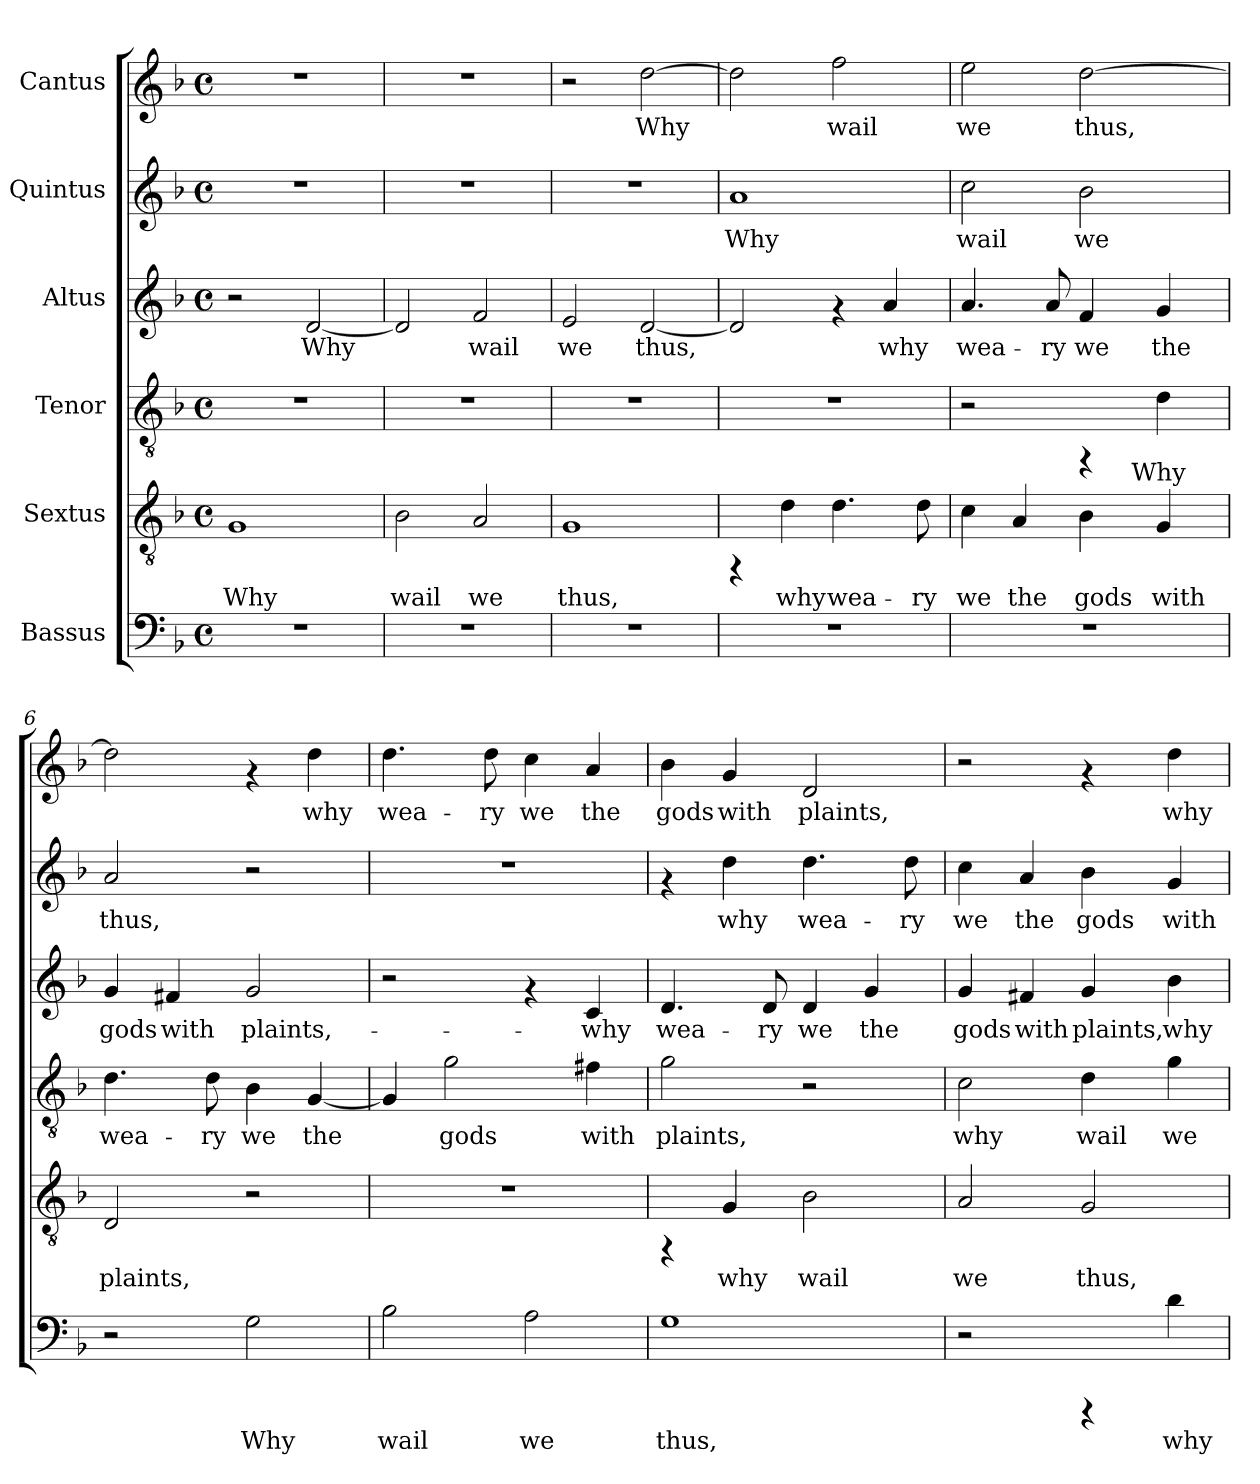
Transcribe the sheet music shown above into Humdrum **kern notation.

**kern	**text	**kern	**text	**kern	**text	**kern	**text	**kern	**text	**kern	**text
*part6	*part6	*part5	*part5	*part4	*part4	*part3	*part3	*part2	*part2	*part1	*part1
*staff6	*staff6	*staff5	*staff5	*staff4	*staff4	*staff3	*staff3	*staff2	*staff2	*staff1	*staff1
*I"Bassus	*	*I"Sextus	*	*I"Tenor	*	*I"Altus	*	*I"Quintus	*	*I"Cantus	*
!!LO:PB:g=z
*stria5	*	*stria5	*	*stria5	*	*stria5	*	*stria5	*	*stria5	*
*clefF4	*	*clefGv2	*	*clefGv2	*	*clefG2	*	*clefG2	*	*clefG2	*
*k[b-]	*	*k[b-]	*	*k[b-]	*	*k[b-]	*	*k[b-]	*	*k[b-]	*
*F:	*	*F:	*	*F:	*	*F:	*	*F:	*	*F:	*
*M4/4	*	*M4/4	*	*M4/4	*	*M4/4	*	*M4/4	*	*M4/4	*
*met(c)	*	*met(c)	*	*met(c)	*	*met(c)	*	*met(c)	*	*met(c)	*
=1	=1	=1	=1	=1	=1	=1	=1	=1	=1	=1	=1
!	!	!	!LO:LY:b:cj	!	!	!	!	!	!	!	!
1r	.	1G	Why	1r	.	2r	.	1r	.	1r	.
!	!	!	!	!	!	!	!LO:LY:b	!	!	!	!
.	.	.	.	.	.	[<2d/	Why	.	.	.	.
=2	=2	=2	=2	=2	=2	=2	=2	=2	=2	=2	=2
!	!	!	!LO:LY:b:cj	!	!	!	!LO:LY:b	!	!	!	!
1r	.	2B-\	wail	1r	.	2d/]	.	1r	.	1r	.
!	!	!	!LO:LY:b:cj	!	!	!	!LO:LY:b	!	!	!	!
.	.	2A/	we	.	.	2f/	wail	.	.	.	.
=3	=3	=3	=3	=3	=3	=3	=3	=3	=3	=3	=3
!	!	!	!LO:LY:b:cj	!	!	!	!LO:LY:b	!	!	!	!
1r	.	1G	thus,	1r	.	2e/	we	1r	.	2r	.
!	!	!	!	!	!	!	!LO:LY:b	!	!	!	!LO:LY:b
.	.	.	.	.	.	[<2d/	thus,	.	.	[>2dd\	Why
=4	=4	=4	=4	=4	=4	=4	=4	=4	=4	=4	=4
!	!	!	!	!	!	!	!LO:LY:b	!	!LO:LY:b:cj	!	!LO:LY:b
1r	.	4rFF	.	1r	.	2d/]	.	1a	Why	2dd\]	.
!	!	!	!LO:LY:b:cj	!	!	!	!	!	!	!	!
.	.	4d\	why	.	.	.	.	.	.	.	.
!	!	!	!LO:LY:b:cj	!	!	!	!	!	!	!	!LO:LY:b
.	.	4.d\	wea-	.	.	4rf	.	.	.	2ff\	wail
!	!	!	!	!	!	!	!LO:LY:b	!	!	!	!
.	.	.	.	.	.	4a/	why	.	.	.	.
!	!	!	!LO:LY:b:cj	!	!	!	!	!	!	!	!
.	.	8d\	-ry	.	.	.	.	.	.	.	.
=5	=5	=5	=5	=5	=5	=5	=5	=5	=5	=5	=5
!	!	!	!LO:LY:b:cj	!	!	!	!LO:LY:b	!	!LO:LY:b:cj	!	!LO:LY:b
*	*	*^	*	*	*	*	*	*	*	*	*
1r	.	4c\	2ryy	we	2r	.	4.a/	wea-	2cc\	wail	2ee\	we
!	!	!	!	!LO:LY:b:cj	!	!	!	!	!	!	!	!
.	.	4A/	.	the	.	.	.	.	.	.	.	.
!	!	!	!	!	!	!	!	!LO:LY:b	!	!	!	!
.	.	.	.	.	.	.	8a/	-ry	.	.	.	.
!	!	!	!	!LO:LY:b:cj	!	!	!	!LO:LY:b	!	!LO:LY:b:cj	!	!LO:LY:b
.	.	4B-\	8ryy	gods	4rFF	.	4f/	we	2b-\	we	[<2dd\	thus,
.	.	.	32.ryy	.	.	.	.	.	.	.	.	.
!	!	!	!LO:TX:a:t=Why	!	!	!	!	!	!	!	!	!
.	.	.	4ryy	.	.	.	.	.	.	.	.	.
!	!	!	!	!LO:LY:b:cj	!	!LO:LY:b:cj	!	!LO:LY:b	!	!	!	!
.	.	4G/	.	with	4d\	.	4g/	the	.	.	.	.
.	.	.	16ryy	.	.	.	.	.	.	.	.	.
.	.	.	64ryy	.	.	.	.	.	.	.	.	.
!!LO:PB:g=z
=6	=6	=6	=6	=6	=6	=6	=6	=6	=6	=6	=6	=6
!	!	!	!	!LO:LY:b:cj	!	!LO:LY:b:cj	!	!LO:LY:b	!	!LO:LY:b:cj	!	!LO:LY:b
*	*	*v	*v	*	*	*	*	*	*	*	*	*
2r	.	2D/	plaints,	4.d\	wea-	4g/	gods	2a/	thus,	2dd\]	.
!	!	!	!	!	!	!	!LO:LY:b	!	!	!	!
.	.	.	.	.	.	4f#X/	with	.	.	.	.
!	!	!	!	!	!LO:LY:b:cj	!	!	!	!	!	!
.	.	.	.	8d\	-ry	.	.	.	.	.	.
!	!LO:LY:b:cj	!	!	!	!LO:LY:b:cj	!	!LO:LY:b	!	!	!	!
2G\	Why	2r	.	4B-\	we	2g/	plaints,-	2r	.	4rf	.
!	!	!	!	!	!LO:LY:b:cj	!	!	!	!	!	!LO:LY:b
.	.	.	.	[<4G/	the	.	.	.	.	4dd\	why
=7	=7	=7	=7	=7	=7	=7	=7	=7	=7	=7	=7
!	!LO:LY:b:cj	!	!	!	!LO:LY:b:cj	!	!	!	!	!	!LO:LY:b
2B-\	wail	1r	.	4G/]	.	2r	.	1r	.	4.dd\	wea-
!	!	!	!	!	!LO:LY:b:cj	!	!	!	!	!	!
.	.	.	.	2g\	gods	.	.	.	.	.	.
!	!	!	!	!	!	!	!	!	!	!	!LO:LY:b
.	.	.	.	.	.	.	.	.	.	8dd\	-ry
!	!LO:LY:b:cj	!	!	!	!	!	!	!	!	!	!LO:LY:b
2A\	we	.	.	.	.	4rf	.	.	.	4cc\	we
!	!	!	!	!	!LO:LY:b:cj	!	!LO:LY:b	!	!	!	!LO:LY:b
.	.	.	.	4f#X\	with	4c/	-why	.	.	4a/	the
=8	=8	=8	=8	=8	=8	=8	=8	=8	=8	=8	=8
!	!LO:LY:b:cj	!	!	!	!LO:LY:b:cj	!	!LO:LY:b	!	!	!	!LO:LY:b
1G	thus,	4rFF	.	2g\	plaints,	4.d/	wea-	4rf	.	4b-\	gods
!	!	!	!LO:LY:b:cj	!	!	!	!	!	!LO:LY:b:cj	!	!LO:LY:b
.	.	4G/	why	.	.	.	.	4dd\	why	4g/	with
!	!	!	!	!	!	!	!LO:LY:b	!	!	!	!
.	.	.	.	.	.	8d/	-ry	.	.	.	.
!	!	!	!LO:LY:b:cj	!	!	!	!LO:LY:b	!	!LO:LY:b:cj	!	!LO:LY:b
.	.	2B-\	wail	2r	.	4d/	we	4.dd\	wea-	2d/	plaints,
!	!	!	!	!	!	!	!LO:LY:b	!	!	!	!
.	.	.	.	.	.	4g/	the	.	.	.	.
!	!	!	!	!	!	!	!	!	!LO:LY:b:cj	!	!
.	.	.	.	.	.	.	.	8dd\	-ry	.	.
=9	=9	=9	=9	=9	=9	=9	=9	=9	=9	=9	=9
!	!	!	!LO:LY:b:cj	!	!LO:LY:b:cj	!	!LO:LY:b	!	!LO:LY:b:cj	!	!
2r	.	2A/	we	2c\	why	4g/	gods	4cc\	we	2r	.
!	!	!	!	!	!	!	!LO:LY:b	!	!LO:LY:b:cj	!	!
.	.	.	.	.	.	4f#X/	with	4a/	the	.	.
!	!	!	!LO:LY:b:cj	!	!LO:LY:b:cj	!	!LO:LY:b	!	!LO:LY:b:cj	!	!
4rCCC	.	2G/	thus,	4d\	wail	4g/	plaints,	4b-\	gods	4rf	.
!	!LO:LY:b:cj	!	!	!	!LO:LY:b:cj	!	!LO:LY:b	!	!LO:LY:b:cj	!	!LO:LY:b
4d\	why	.	.	4g\	we	4b-\	why	4g/	with	4dd\	why
=	=	=	=	=	=	=	=	=	=	=	=
*-	*-	*-	*-	*-	*-	*-	*-	*-	*-	*-	*-
